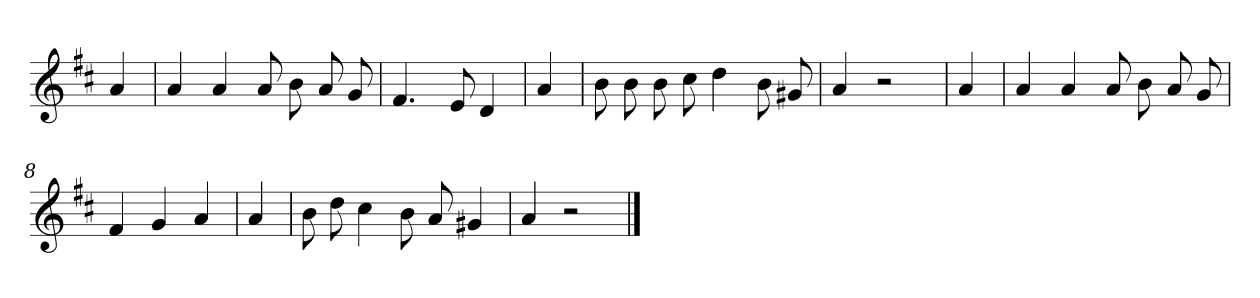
**kern
*part1
*staff1
*clefG2
*k[f#c#]
=
4a
=1
4a
4a
8a
8b
8a
8g
=2
4.f#
8e
4d
=3
4a
=4
8b
8b
8b
8cc#
4dd
8b
8g#X
=5
4a
2r
=6
4a
=7
4a
4a
8a
8b
8a
8g
=8
4f#
4g
4a
=9
4a
=10
8b
8dd
4cc#
8b
8a
4g#X
=11
4a
2r
==
*-
